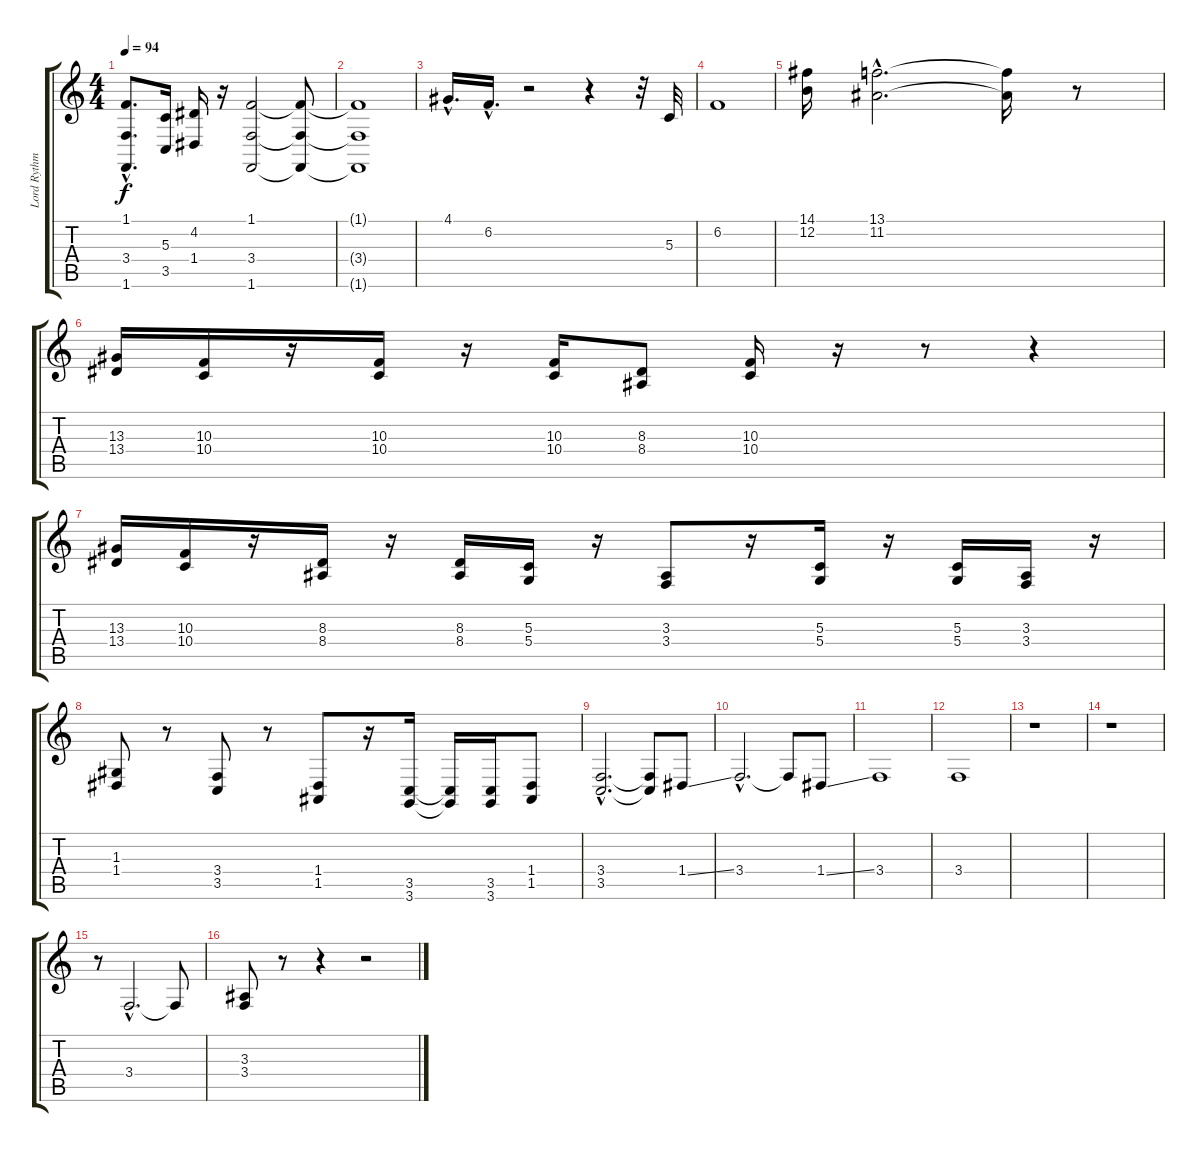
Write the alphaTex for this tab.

\track ("Lord Rythm" "Lord Rythm") {instrument rockorgan}
\staff {score tabs}
\tuning (E4 B3 G3 D3 A2 E2) {hide}
\ts (4 4)
\tempo 94
\clef g2
\ks c
(1.1{hac t} 3.4{hac t} 1.6{hac t}).8{d dy f} (5.3 3.5).16 (4.2 1.4).16 r.16 (1.1 3.4 1.6).2 (1.1{t} 3.4{t} 1.6{t}).8 |
(1.1{t} 3.4{t} 1.6{t}).1 |
4.1{hac}.16{d} 6.2{hac}.16{d} r.2 r.4 r.32 5.3.32 |
6.2.1 |
(14.1 12.2).16 (13.1{hac} 11.2{hac}).2{d} (13.1{t} 11.2{t}).16 r.8 |
(13.3 13.4).16 (10.3 10.4).16 r.16 (10.3 10.4).16 r.16 (10.3 10.4).16 (8.3 8.4).8 (10.3 10.4).16 r.16 r.8 r.4 |
(13.3 13.4).16 (10.3 10.4).16 r.16 (8.3 8.4).16 r.16 (8.3 8.4).16 (5.3 5.4).16 r.16 (3.3 3.4).8 r.16 (5.3 5.4).16 r.16 (5.3 5.4).16 (3.3 3.4).16 r.16 |
(1.3 1.4).8 r.8 (3.4 3.5).8 r.8 (1.4 1.5).8 r.16 (3.5 3.6).16 (3.5{t} 3.6{t}).16 (3.5 3.6).16 (1.4 1.5).8 |
(3.4{hac} 3.5{hac}).2{d} (3.4{t} 3.5{t}).8 1.4{ss}.8 |
3.4{hac}.2{d} 3.4{t}.8 1.4{ss}.8 |
3.4.1 |
3.4.1 |
r.1 |
r.1 |
r.8 3.4{hac}.2{d} 3.4{t}.8 |
(3.3 3.4).8 r.8 r.4 r.2
